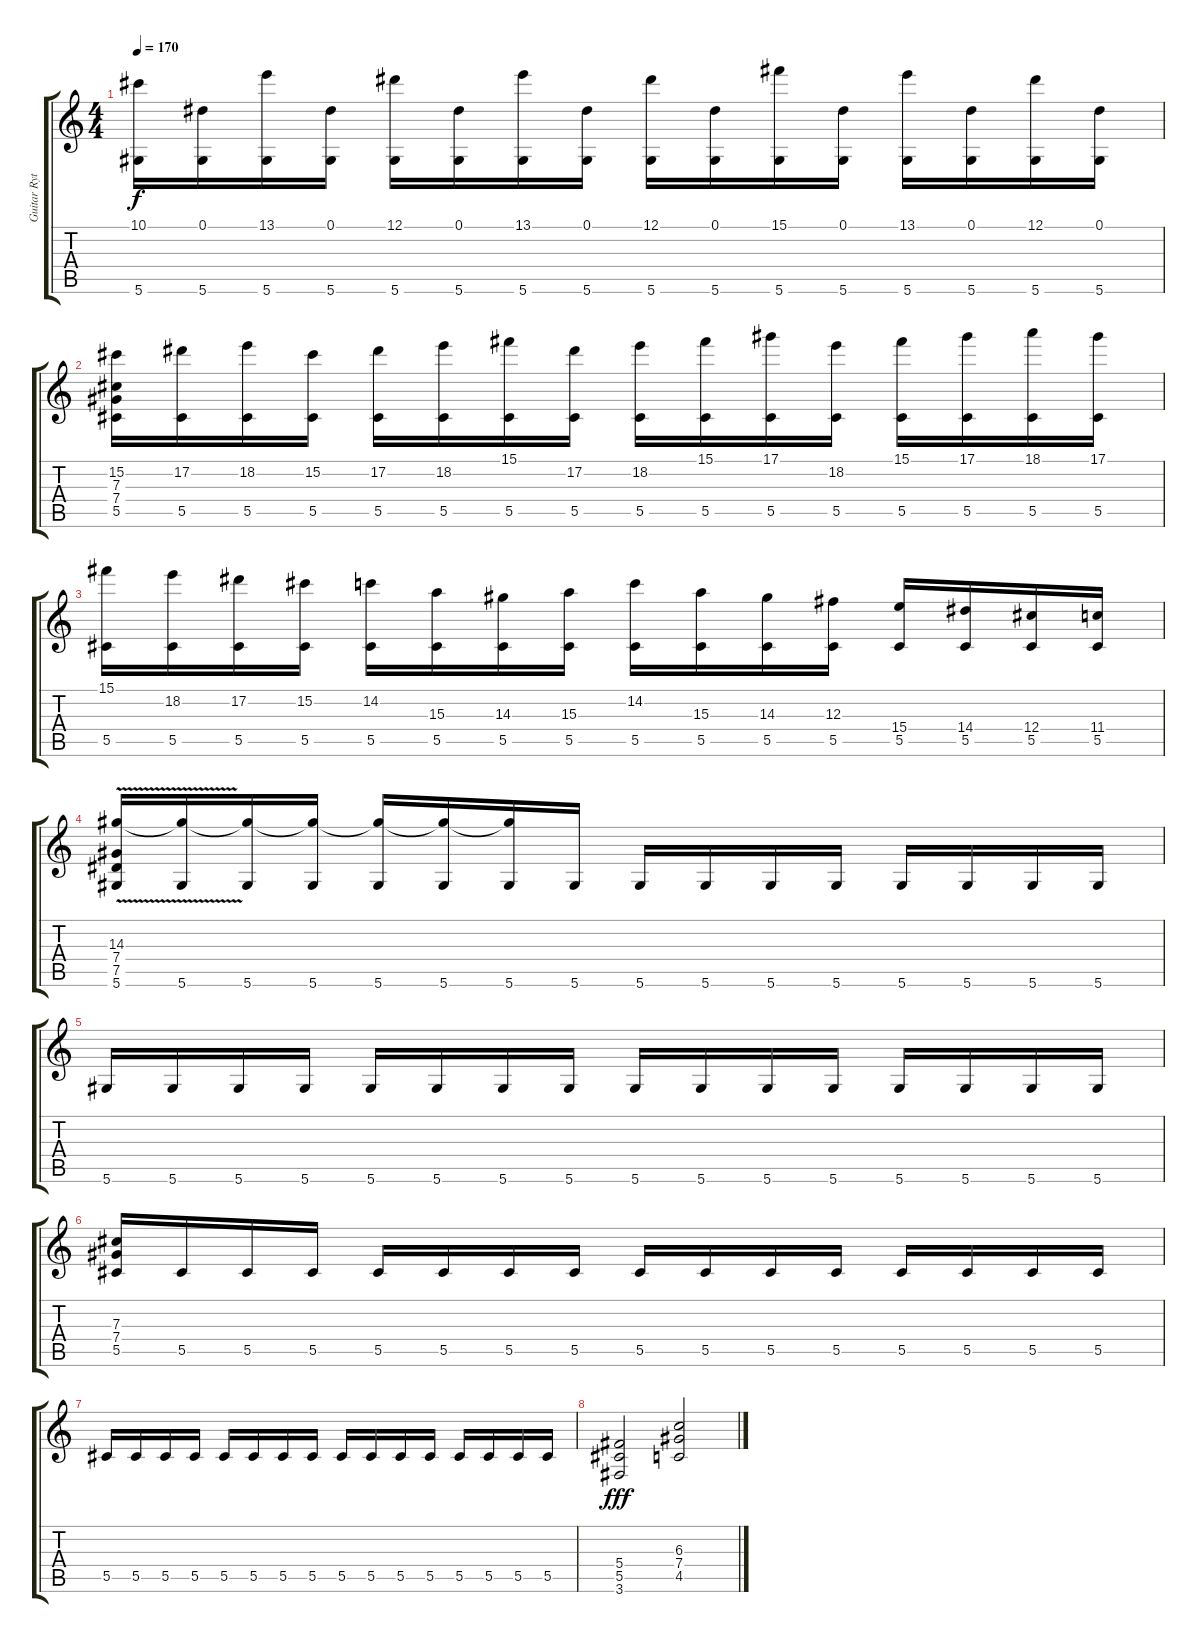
\track ("Guitar Rythme" "Guitar Ryt") {instrument distortionguitar}
\staff {score tabs}
\tuning (Eb4 Bb3 Gb3 Db3 Ab2 Eb2) {hide}
\ts (4 4)
\tempo 170
\clef g2
\ks c
(10.1 5.6).16{dy f} (0.1 5.6).16 (13.1 5.6).16 (0.1 5.6).16 (12.1 5.6).16 (0.1 5.6).16 (13.1 5.6).16 (0.1 5.6).16 (12.1 5.6).16 (0.1 5.6).16 (15.1 5.6).16 (0.1 5.6).16 (13.1 5.6).16 (0.1 5.6).16 (12.1 5.6).16 (0.1 5.6).16 |
(15.2 7.3 7.4 5.5).16 (17.2 5.5).16 (18.2 5.5).16 (15.2 5.5).16 (17.2 5.5).16 (18.2 5.5).16 (15.1 5.5).16 (17.2 5.5).16 (18.2 5.5).16 (15.1 5.5).16 (17.1 5.5).16 (18.2 5.5).16 (15.1 5.5).16 (17.1 5.5).16 (18.1 5.5).16 (17.1 5.5).16 |
(15.1 5.5).16 (18.2 5.5).16 (17.2 5.5).16 (15.2 5.5).16 (14.2 5.5).16 (15.3 5.5).16 (14.3 5.5).16 (15.3 5.5).16 (14.2 5.5).16 (15.3 5.5).16 (14.3 5.5).16 (12.3 5.5).16 (15.4 5.5).16 (14.4 5.5).16 (12.4 5.5).16 (11.4 5.5).16 |
(14.3{v} 7.4 7.5 5.6).16 (14.3{t} 5.6).16 (14.3{t} 5.6).16 (14.3{t} 5.6).16 (14.3{t} 5.6).16 (14.3{t} 5.6).16 (14.3{t} 5.6).16 5.6.16 5.6.16 5.6.16 5.6.16 5.6.16 5.6.16 5.6.16 5.6.16 5.6.16 |
5.6.16 5.6.16 5.6.16 5.6.16 5.6.16 5.6.16 5.6.16 5.6.16 5.6.16 5.6.16 5.6.16 5.6.16 5.6.16 5.6.16 5.6.16 5.6.16 |
(7.3 7.4 5.5).16 5.5.16 5.5.16 5.5.16 5.5.16 5.5.16 5.5.16 5.5.16 5.5.16 5.5.16 5.5.16 5.5.16 5.5.16 5.5.16 5.5.16 5.5.16 |
5.5.16 5.5.16 5.5.16 5.5.16 5.5.16 5.5.16 5.5.16 5.5.16 5.5.16 5.5.16 5.5.16 5.5.16 5.5.16 5.5.16 5.5.16 5.5.16 |
(5.4 5.5 3.6).2{dy fff} (6.3 7.4 4.5).2
